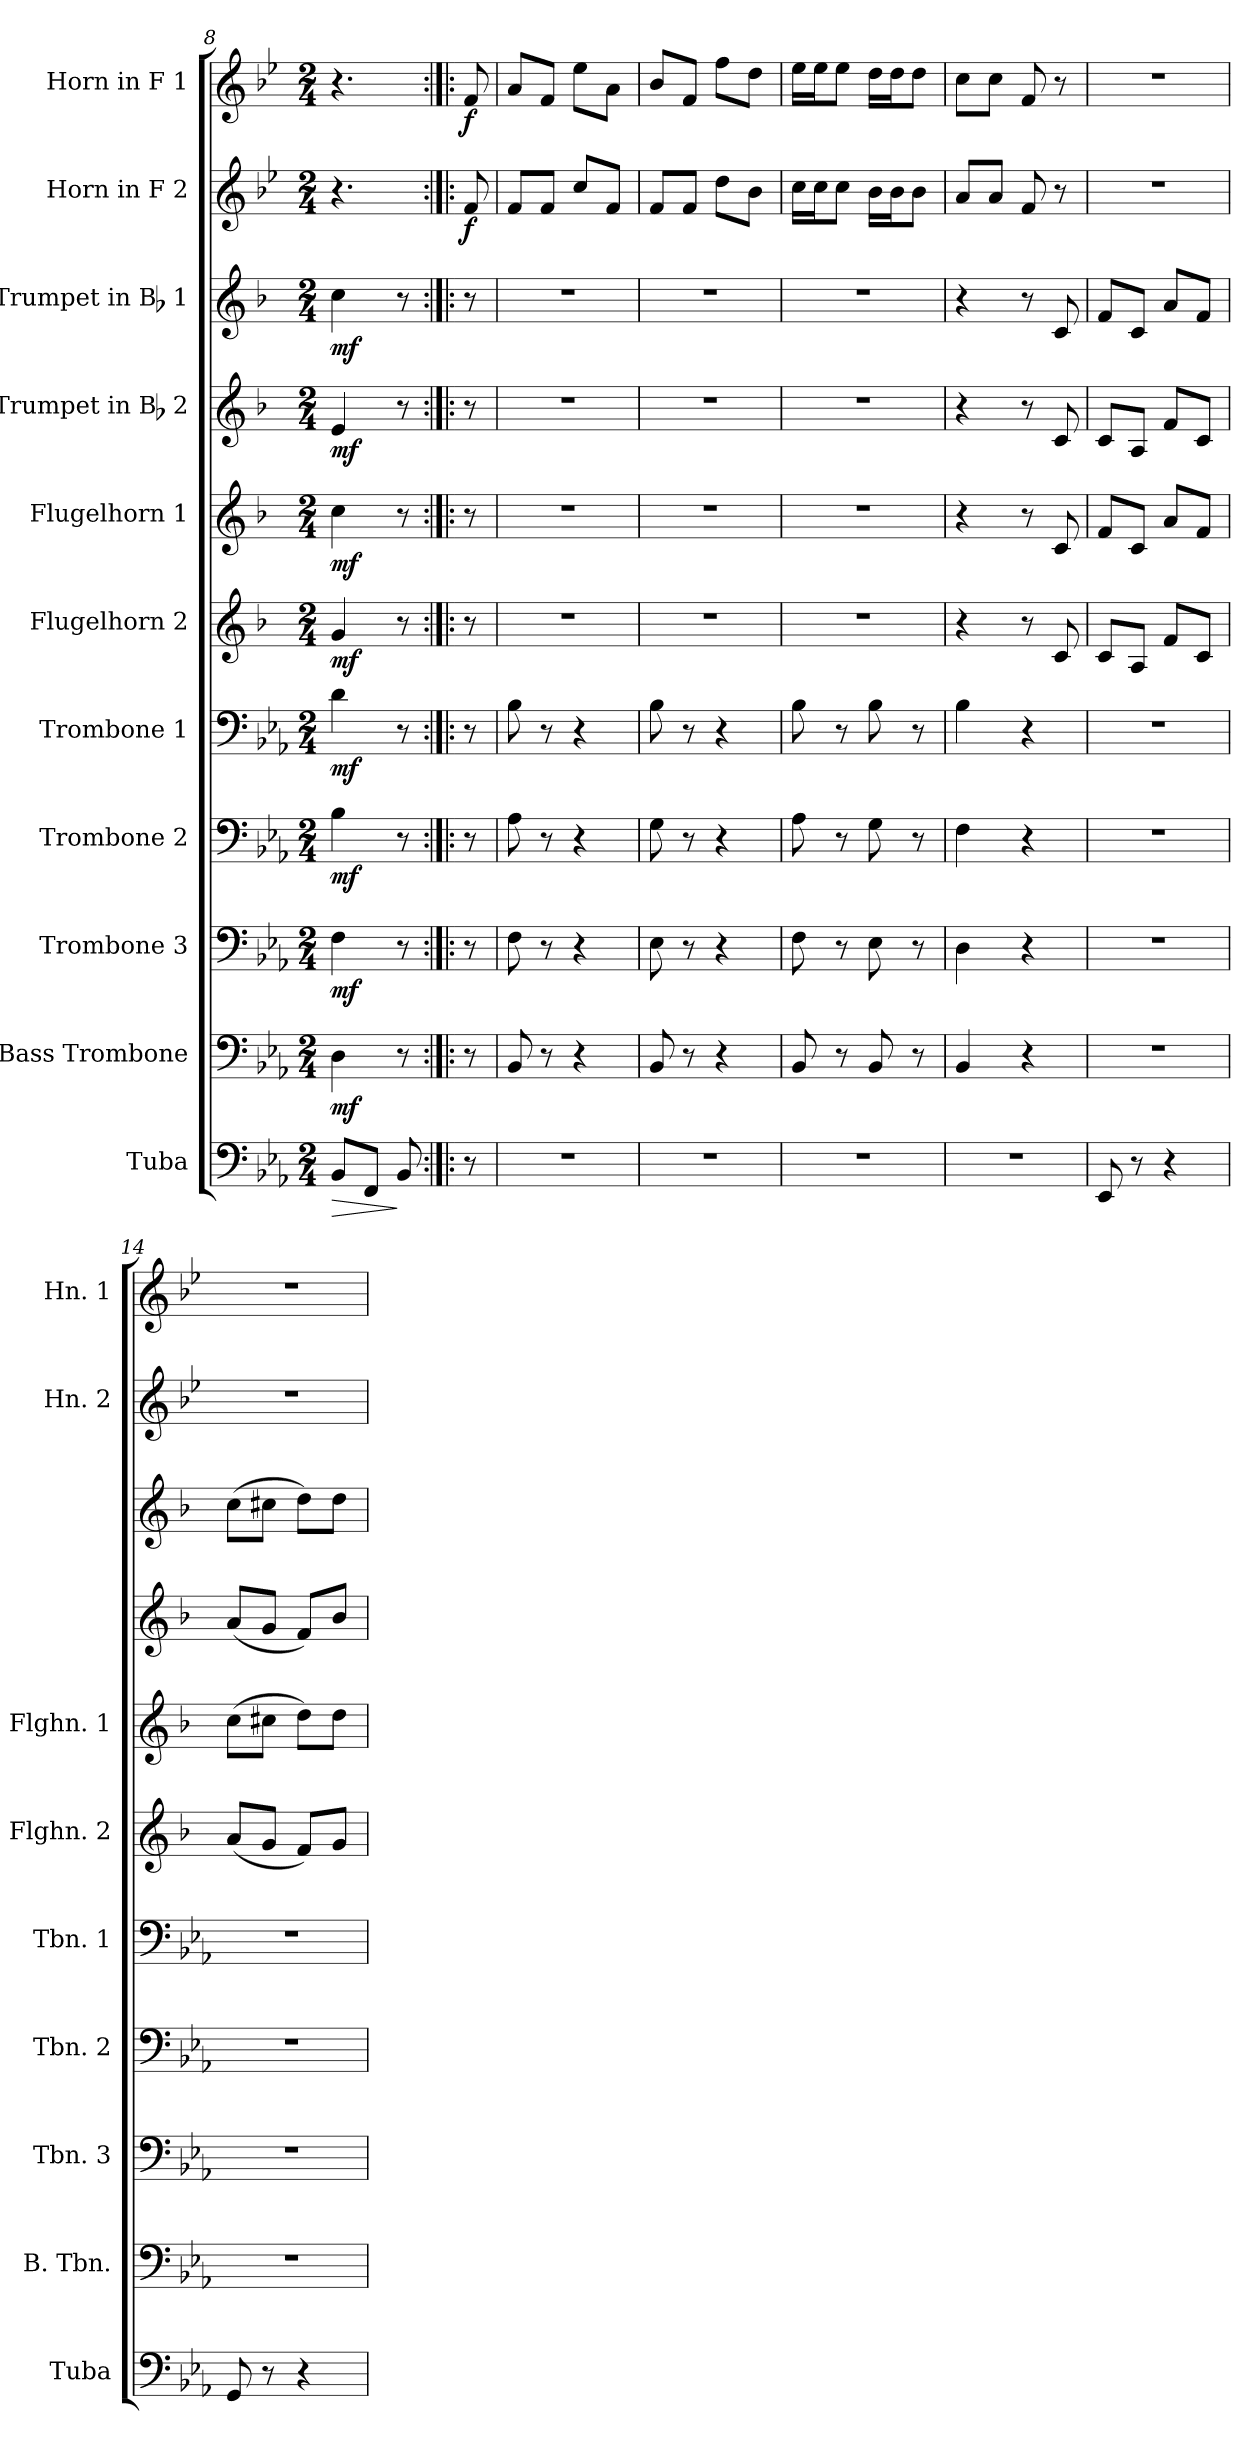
**kern	**dynam	**kern	**dynam	**kern	**dynam	**kern	**dynam	**kern	**dynam	**kern	**dynam	**kern	**dynam	**kern	**dynam	**kern	**dynam	**kern	**dynam	**kern	**dynam
*part11	*part11	*part10	*part10	*part9	*part9	*part8	*part8	*part7	*part7	*part6	*part6	*part5	*part5	*part4	*part4	*part3	*part3	*part2	*part2	*part1	*part1
*staff11	*staff11	*staff10	*staff10	*staff9	*staff9	*staff8	*staff8	*staff7	*staff7	*staff6	*staff6	*staff5	*staff5	*staff4	*staff4	*staff3	*staff3	*staff2	*staff2	*staff1	*staff1
*I"Tuba	*	*I"Bass Trombone	*	*I"Trombone 3	*	*I"Trombone 2	*	*I"Trombone 1	*	*I"Flugelhorn 2	*	*I"Flugelhorn 1	*	*I"Trumpet in Bb 2	*	*I"Trumpet in Bb 1	*	*I"Horn in F 2	*	*I"Horn in F 1	*
*I'Tuba	*	*I'B. Tbn.	*	*I'Tbn. 3	*	*I'Tbn. 2	*	*I'Tbn. 1	*	*I'Flghn. 2	*	*I'Flghn. 1	*	*	*	*	*	*I'Hn. 2	*	*I'Hn. 1	*
*clefF4	*	*clefF4	*	*clefF4	*	*clefF4	*	*clefF4	*	*clefG2	*	*clefG2	*	*clefG2	*	*clefG2	*	*clefG2	*	*clefG2	*
*	*	*	*	*	*	*	*	*	*	*ITrd1c2	*	*ITrd1c2	*	*ITrd1c2	*	*ITrd1c2	*	*ITrd4c7	*	*ITrd4c7	*
*k[b-e-a-]	*	*k[b-e-a-]	*	*k[b-e-a-]	*	*k[b-e-a-]	*	*k[b-e-a-]	*	*k[b-e-a-]	*	*k[b-e-a-]	*	*k[b-e-a-]	*	*k[b-e-a-]	*	*k[b-e-a-]	*	*k[b-e-a-]	*
*E-:	*	*E-:	*	*E-:	*	*E-:	*	*E-:	*	*E-:	*	*E-:	*	*E-:	*	*E-:	*	*E-:	*	*E-:	*
*M2/4	*	*M2/4	*	*M2/4	*	*M2/4	*	*M2/4	*	*M2/4	*	*M2/4	*	*M2/4	*	*M2/4	*	*M2/4	*	*M2/4	*
=8	=8	=8	=8	=8	=8	=8	=8	=8	=8	=8	=8	=8	=8	=8	=8	=8	=8	=8	=8	=8	=8
!	!LO:HP:b	!	!LO:DY:b	!	!LO:DY:b	!	!LO:DY:b	!	!LO:DY:b	!	!LO:DY:b	!	!LO:DY:b	!	!LO:DY:b	!	!LO:DY:b	!	!	!	!
8BB-/L	>	4D\	mf	4F\	mf	4B-\	mf	4d\	mf	4f/	mf	4b-\	mf	4d/	mf	4b-\	mf	4.r	.	4.r	.
8FF/J	.	.	.	.	.	.	.	.	.	.	.	.	.	.	.	.	.	.	.	.	.
8BB-/	]	8r	.	8r	.	8r	.	8r	.	8r	.	8r	.	8r	.	8r	.	.	.	.	.
=8X1:|!|:	=8X1:|!|:	=8X1:|!|:	=8X1:|!|:	=8X1:|!|:	=8X1:|!|:	=8X1:|!|:	=8X1:|!|:	=8X1:|!|:	=8X1:|!|:	=8X1:|!|:	=8X1:|!|:	=8X1:|!|:	=8X1:|!|:	=8X1:|!|:	=8X1:|!|:	=8X1:|!|:	=8X1:|!|:	=8X1:|!|:	=8X1:|!|:	=8X1:|!|:	=8X1:|!|:
!	!	!	!	!	!	!	!	!	!	!	!	!	!	!	!	!	!	!	!LO:DY:b	!	!LO:DY:b
8r	.	8r	.	8r	.	8r	.	8r	.	8r	.	8r	.	8r	.	8r	.	8B-/	f	8B-/	f
=9	=9	=9	=9	=9	=9	=9	=9	=9	=9	=9	=9	=9	=9	=9	=9	=9	=9	=9	=9	=9	=9
2r	.	8BB-/	.	8F\	.	8A-\	.	8B-\	.	2r	.	2r	.	2r	.	2r	.	8B-/L	.	8d/L	.
.	.	8r	.	8r	.	8r	.	8r	.	.	.	.	.	.	.	.	.	8B-/J	.	8B-/J	.
.	.	4r	.	4r	.	4r	.	4r	.	.	.	.	.	.	.	.	.	8f/L	.	8a-\L	.
.	.	.	.	.	.	.	.	.	.	.	.	.	.	.	.	.	.	8B-/J	.	8d\J	.
=10	=10	=10	=10	=10	=10	=10	=10	=10	=10	=10	=10	=10	=10	=10	=10	=10	=10	=10	=10	=10	=10
2r	.	8BB-/	.	8E-\	.	8G\	.	8B-\	.	2r	.	2r	.	2r	.	2r	.	8B-/L	.	8e-/L	.
.	.	8r	.	8r	.	8r	.	8r	.	.	.	.	.	.	.	.	.	8B-/J	.	8B-/J	.
.	.	4r	.	4r	.	4r	.	4r	.	.	.	.	.	.	.	.	.	8g\L	.	8b-\L	.
.	.	.	.	.	.	.	.	.	.	.	.	.	.	.	.	.	.	8e-\J	.	8g\J	.
=11	=11	=11	=11	=11	=11	=11	=11	=11	=11	=11	=11	=11	=11	=11	=11	=11	=11	=11	=11	=11	=11
2r	.	8BB-/	.	8F\	.	8A-\	.	8B-\	.	2r	.	2r	.	2r	.	2r	.	16f\LL	.	16a-\LL	.
.	.	.	.	.	.	.	.	.	.	.	.	.	.	.	.	.	.	16f\J	.	16a-\J	.
.	.	8r	.	8r	.	8r	.	8r	.	.	.	.	.	.	.	.	.	8f\J	.	8a-\J	.
.	.	8BB-/	.	8E-\	.	8G\	.	8B-\	.	.	.	.	.	.	.	.	.	16e-\LL	.	16g\LL	.
.	.	.	.	.	.	.	.	.	.	.	.	.	.	.	.	.	.	16e-\J	.	16g\J	.
.	.	8r	.	8r	.	8r	.	8r	.	.	.	.	.	.	.	.	.	8e-\J	.	8g\J	.
=12	=12	=12	=12	=12	=12	=12	=12	=12	=12	=12	=12	=12	=12	=12	=12	=12	=12	=12	=12	=12	=12
2r	.	4BB-/	.	4D\	.	4F\	.	4B-\	.	4r	.	4r	.	4r	.	4r	.	8d/L	.	8f\L	.
.	.	.	.	.	.	.	.	.	.	.	.	.	.	.	.	.	.	8d/J	.	8f\J	.
.	.	4r	.	4r	.	4r	.	4r	.	8r	.	8r	.	8r	.	8r	.	8B-/	.	8B-/	.
.	.	.	.	.	.	.	.	.	.	8B-/	.	8B-/	.	8B-/	.	8B-/	.	8r	.	8r	.
!!LO:PB:g=z
=13	=13	=13	=13	=13	=13	=13	=13	=13	=13	=13	=13	=13	=13	=13	=13	=13	=13	=13	=13	=13	=13
8EE-/	.	2r	.	2r	.	2r	.	2r	.	8B-/L	.	8e-/L	.	8B-/L	.	8e-/L	.	2r	.	2r	.
8r	.	.	.	.	.	.	.	.	.	8G/J	.	8B-/J	.	8G/J	.	8B-/J	.	.	.	.	.
4r	.	.	.	.	.	.	.	.	.	8e-/L	.	8g/L	.	8e-/L	.	8g/L	.	.	.	.	.
.	.	.	.	.	.	.	.	.	.	8B-/J	.	8e-/J	.	8B-/J	.	8e-/J	.	.	.	.	.
=14	=14	=14	=14	=14	=14	=14	=14	=14	=14	=14	=14	=14	=14	=14	=14	=14	=14	=14	=14	=14	=14
8GG/	.	2r	.	2r	.	2r	.	2r	.	(<8g/L	.	(>8b-\L	.	(<8g/L	.	(>8b-\L	.	2r	.	2r	.
8r	.	.	.	.	.	.	.	.	.	8f/J	.	8bn\J	.	8f/J	.	8bn\J	.	.	.	.	.
4r	.	.	.	.	.	.	.	.	.	8e-/L)	.	8cc\L)	.	8e-/L)	.	8cc\L)	.	.	.	.	.
.	.	.	.	.	.	.	.	.	.	8f/J	.	8cc\J	.	8a-/J	.	8cc\J	.	.	.	.	.
=	=	=	=	=	=	=	=	=	=	=	=	=	=	=	=	=	=	=	=	=	=
*-	*-	*-	*-	*-	*-	*-	*-	*-	*-	*-	*-	*-	*-	*-	*-	*-	*-	*-	*-	*-	*-
